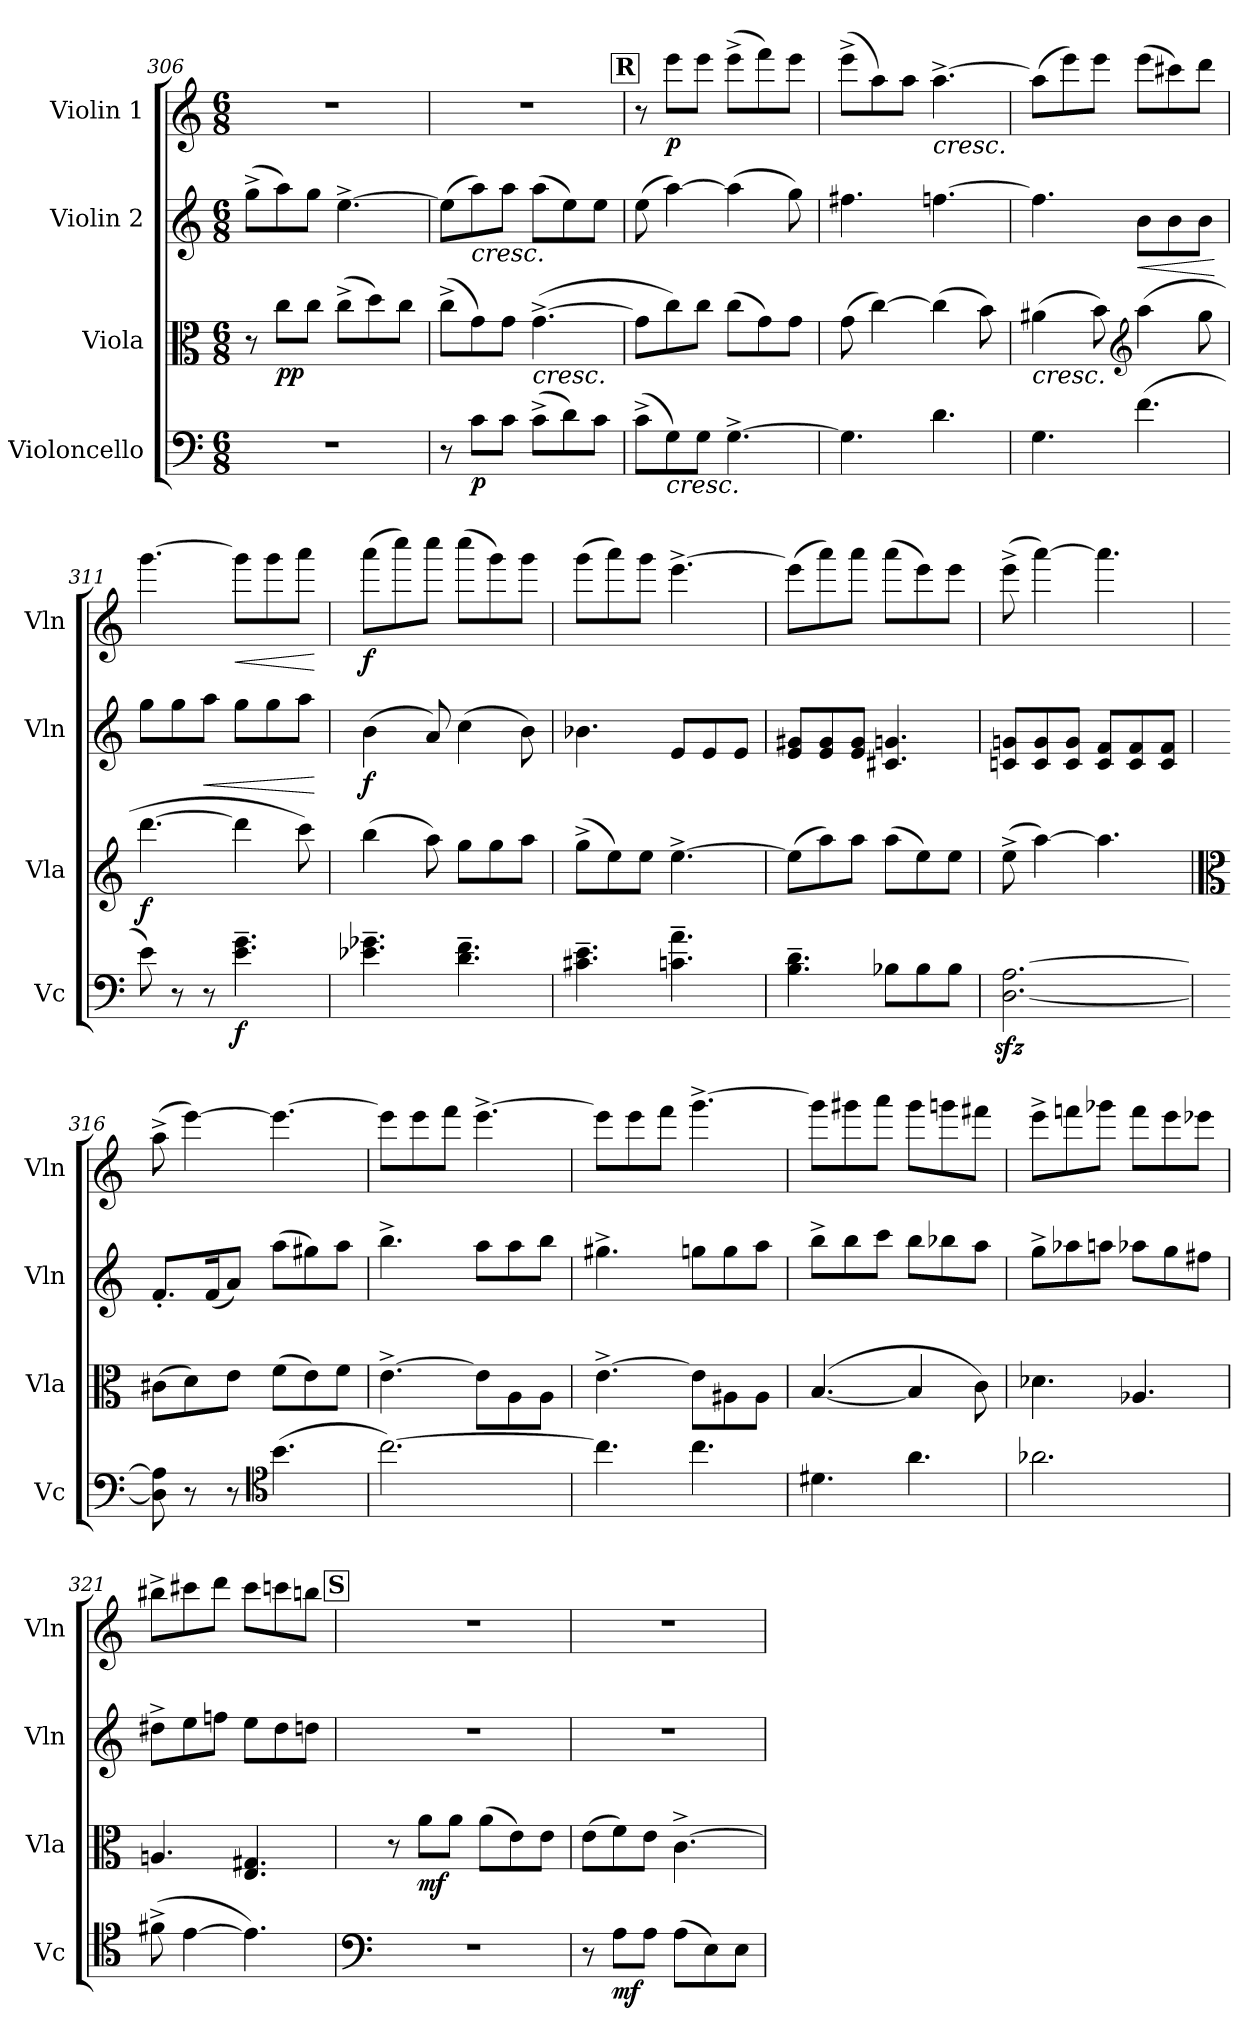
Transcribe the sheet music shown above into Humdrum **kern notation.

**kern	**dynam	**kern	**dynam	**kern	**dynam	**kern	**dynam
*part4	*part4	*part3	*part3	*part2	*part2	*part1	*part1
*staff4	*staff4	*staff3	*staff3	*staff2	*staff2	*staff1	*staff1
*I"Violoncello	*	*I"Viola	*	*I"Violin 2	*	*I"Violin 1	*
*I'Vc	*	*I'Vla	*	*I'Vln	*	*I'Vln	*
*clefF4	*	*clefC3	*	*clefG2	*	*clefG2	*
*k[]	*	*k[]	*	*k[]	*	*k[]	*
*M6/8	*	*M6/8	*	*M6/8	*	*M6/8	*
=306	=306	=306	=306	=306	=306	=306	=306
2.r	.	8r	.	(8gg^\L	.	2.r	.
!	!	!	!LO:DY:b	!	!	!	!
.	.	8cc\L	pp	8aa\)	.	.	.
.	.	8cc\J	.	8gg\J	.	.	.
.	.	(8cc^\L	.	[>4.ee^\	.	.	.
.	.	8dd\)	.	.	.	.	.
.	.	8cc\J	.	.	.	.	.
=307	=307	=307	=307	=307	=307	=307	=307
8r	.	(8cc^\L	.	(8ee\L]	.	2.r	.
!	!LO:DY:b	!	!	!	!LO:HP:b	!	!
8c\L	p	8g\)	.	8aa\)	<	.	.
8c\J	.	8g\J	.	8aa\J	.	.	.
!	!	!LO:TX:b:i:t=cresc.	!	!	!	!	!
(8c^\L	.	([4.g^\	.	(8aa\L	.	.	.
8d\)	.	.	.	8ee\)	.	.	.
8c\J	.	.	.	8ee\J	.	.	.
!!LO:LB:g=z
!!LO:REH:place=s1:a:B:cj:fs=14:t=R
=308	=308	=308	=308	=308	=308	=308	=308
(8c^\L	.	8g\L]	.	(8ee\	.	8r	.
!LO:TX:b:i:t=cresc.	!	!	!	!	!	!	!
!	!	!	!	!	!	!	!LO:DY:b
8G\)	.	8cc\)	.	[>4aa\)	.	8eee\L	p
8G\J	.	8cc\J	.	.	.	8eee\J	.
[4.G^\	.	(8cc\L	.	(4aa\]	.	(8eee^\L	.
.	.	8g\)	.	.	.	8fff\)	.
.	.	8g\J	.	8gg\)	.	8eee\J	.
=309	=309	=309	=309	=309	=309	=309	=309
4.G\]	.	(8g\	.	4.ff#X\	.	(8eee^\L	.
.	.	[>4cc\)	.	.	.	8aa\)	.
.	.	.	.	.	.	8aa\J	.
!	!	!	!	!	!	!	!LO:HP:b
4.d\	.	(4cc\]	.	[4.ffn\	.	[4.aa^\	<
.	.	8b\)	.	.	.	.	.
=310	=310	=310	=310	=310	=310	=310	=310
!	!	!	!LO:HP:b	!	!	!	!
4.G\	.	(4a#X\	<	4.ff\]	.	(8aa\L]	.
.	.	.	.	.	.	8eee\)	.
.	.	8b\)	.	.	.	8eee\J	.
*	*	*clefG2	*	*	*	*	*
!	!	!	!	!	!LO:HP:b	!	!
(4.f\	.	(4aa\	.	8b\L	<	(8eee\L	.
.	.	.	.	8b\	.	8ccc#X\)	.
.	.	8gg\	.	8b\J	.	8ddd\J	.
.	.	.	.	.	[	.	.
=311	=311	=311	=311	=311	=311	=311	=311
!	!	!	!LO:DY:b	!	!	!	!
8e\)	.	[4.ddd\	f	8gg\L	.	[4.ggg\	.
8r	.	.	.	8gg\	.	.	.
!	!	!	!	!	!LO:HP:b	!	!
8r	.	.	.	8aa\J	<	.	.
!	!LO:DY:b	!	!	!	!	!	!LO:HP:b
4.e\~ 4.g\~	f	4ddd\]	.	8gg\L	.	8ggg\L]	<
.	.	.	.	8gg\	.	8ggg\	.
.	.	8ccc\)	.	8aa\J	.	8aaa\J	.
.	.	.	.	.	[	.	[
=312	=312	=312	=312	=312	=312	=312	=312
!	!	!	!	!	!LO:DY:b	!	!LO:DY:b
4.e-X\~ 4.g-X\~	.	(4bb\	.	(4b\	f	(8aaa\L	f
.	.	.	.	.	.	8cccc\)	.
.	.	8aa\)	.	8a/)	.	8cccc\J	.
4.d\~ 4.f\~	.	8gg\L	.	(4cc\	.	(8cccc\L	.
.	.	8gg\	.	.	.	8ggg\)	.
.	.	8aa\J	.	8b\)	.	8ggg\J	.
!!LO:LB:g=z
=313	=313	=313	=313	=313	=313	=313	=313
4.c#X\~ 4.e\~	.	(8gg^\L	.	4.b-X\	.	(8ggg\L	.
.	.	8ee\)	.	.	.	8aaa\)	.
.	.	8ee\J	.	.	.	8ggg\J	.
4.cn\~ 4.a\~	.	[>4.ee^\	.	8e/L	.	[4.eee^\	.
.	.	.	.	8e/	.	.	.
.	.	.	.	8e/J	.	.	.
=314	=314	=314	=314	=314	=314	=314	=314
4.B\~ 4.d\~	.	(8ee\L]	.	8e/ 8g#X/L	.	(8eee\L]	.
.	.	8aa\)	.	8e/ 8g#/	.	8aaa\)	.
.	.	8aa\J	.	8e/ 8g#/J	.	8aaa\J	.
8B-X\L	.	(8aa\L	.	4.c#X/ 4.gn/	.	(8aaa\L	.
8B-\	.	8ee\)	.	.	.	8eee\)	.
8B-\J	.	8ee\J	.	.	.	8eee\J	.
=315	=315	=315	=315	=315	=315	=315	=315
[<2.D\zz< [>2.A\zz<	.	(8ee^\	.	8cn/ 8gn/L	.	(8eee^\	.
.	.	[>4aa\)	.	8c/ 8g/	.	[4aaa\)	.
.	.	.	.	8c/ 8g/J	.	.	.
.	.	4.aa\]	.	8c/ 8f/L	.	4.aaa\]	.
.	.	.	.	8c/ 8f/	.	.	.
.	.	.	.	8c/ 8f/J	.	.	.
=316	=316	=316	=316	=316	=316	=316	=316
*	*	*clefC3	*	*	*	*	*
8D\] 8A\]	.	(8c#X\L	.	8.f'/L	.	(>8aa^\	.
8r	.	8d\)	.	.	.	[4eee\)	.
.	.	.	.	(16f/K	.	.	.
8r	.	8e\J	.	8a/J)	.	.	.
*clefC4	*	*	*	*	*	*	*
(4.b\	.	(8f\L	.	(8aa\L	.	4.eee\_	.
.	.	8e\)	.	8gg#X\)	.	.	.
.	.	8f\J	.	8aa\J	.	.	.
=317	=317	=317	=317	=317	=317	=317	=317
[2.cc\)	.	[4.e^\	.	4.bb^\	.	8eee\L]	.
.	.	.	.	.	.	8eee\	.
.	.	.	.	.	.	8fff\J	.
.	.	8e\L]	.	8aa\L	.	[4.eee^\	.
.	.	8A\	.	8aa\	.	.	.
.	.	8A\J	.	8bb\J	.	.	.
!!LO:PB:g=z
=318	=318	=318	=318	=318	=318	=318	=318
4.cc\]	.	[4.e^\	.	4.gg#X^\	.	8eee\L]	.
.	.	.	.	.	.	8eee\	.
.	.	.	.	.	.	8fff\J	.
4.cc\	.	8e\L]	.	8ggn\L	.	[4.ggg^\	.
.	.	8A#X\	.	8gg\	.	.	.
.	.	8A#\J	.	8aa\J	.	.	.
=319	=319	=319	=319	=319	=319	=319	=319
4.d#X\	.	([<4.B/	.	8bb^\L	.	8ggg\L]	.
.	.	.	.	8bb\	.	8ggg#X\	.
.	.	.	.	8ccc\J	.	8aaa\J	.
4.a\	.	4B/]	.	8bb\L	.	8ggg#\L	.
.	.	.	.	8bb-X\	.	8gggn\	.
.	.	8c\)	.	8aa\J	.	8fff#X\J	.
=320	=320	=320	=320	=320	=320	=320	=320
2.a-X\	.	4.d-X\	.	8gg^\L	.	8eee^\L	.
.	.	.	.	8aa-X\	.	8fffn\	.
.	.	.	.	8aan\J	.	8ggg-X\J	.
.	.	4.A-X/	.	8aa-X\L	.	8fff\L	.
.	.	.	.	8gg\	.	8eee\	.
.	.	.	.	8ff#X\J	.	8eee-X\J	.
=321	=321	=321	=321	=321	=321	=321	=321
(8f#X^\	.	4.An/	.	8dd#X^\L	.	8bb#X^\L	.
[>4e\	.	.	.	8ee\	.	8ccc#X\	.
.	.	.	.	8ffn\J	.	8ddd\J	.
4.e\])	.	4.E/ 4.G#X/	.	8ee\L	.	8ccc#\L	.
.	.	.	.	8dd#\	.	8cccn\	.
.	.	.	.	8ddn\J	.	8bbn\J	.
.	.	.	[	.	[	.	[
!!LO:REH:place=s1:a:B:cj:fs=14:t=S
=322	=322	=322	=322	=322	=322	=322	=322
*clefF4	*	*	*	*	*	*	*
2.r	.	8r	.	2.r	.	2.r	.
!	!	!	!LO:DY:b	!	!	!	!
.	.	8a\L	mf	.	.	.	.
.	.	8a\J	.	.	.	.	.
.	.	(8a\L	.	.	.	.	.
.	.	8e\)	.	.	.	.	.
.	.	8e\J	.	.	.	.	.
!!LO:LB:g=z
=323	=323	=323	=323	=323	=323	=323	=323
8r	.	(8e\L	.	2.r	.	2.r	.
!	!LO:DY:b	!	!	!	!	!	!
8A\L	mf	8f\)	.	.	.	.	.
8A\J	.	8e\J	.	.	.	.	.
(8A\L	.	[4.c^\	.	.	.	.	.
8E\)	.	.	.	.	.	.	.
8E\J	.	.	.	.	.	.	.
=	=	=	=	=	=	=	=
*-	*-	*-	*-	*-	*-	*-	*-
